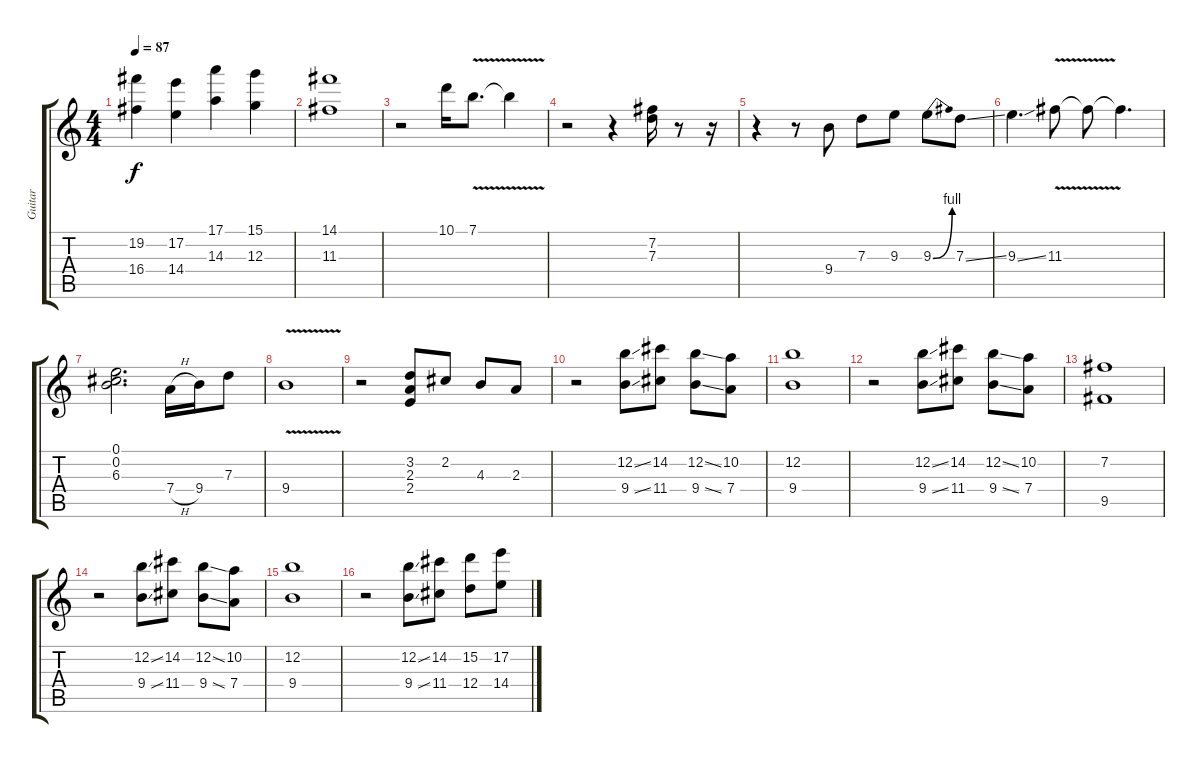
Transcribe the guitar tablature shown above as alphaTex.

\track ("Guitar" "Guitar") {instrument electricguitarclean}
\staff {score tabs}
\tuning (E4 B3 G3 D3 A2 E2) {hide}
\ts (4 4)
\tempo 87
\clef g2
\ks c
(19.2 16.4).4{dy f} (17.2 14.4).4 (17.1 14.3).4 (15.1 12.3).4 |
(14.1 11.3).1 |
r.2 10.1.16 7.1{v}.8{d} 7.1{t}.4 |
r.2 r.4 (7.2 7.3).16 r.8 r.16 |
r.4 r.8 9.4.8 7.3.8 9.3.8 9.3{be (bend 0 0 60 4)}.8 7.3{ss}.8 |
9.3{ss}.4{d} 11.3{v}.8 11.3{t}.8 11.3{t}.4{d} |
(0.1 0.2 6.3).2{d} 7.4{h}.16 9.4.16 7.3.8 |
9.4{v}.1 |
r.2 (3.2 2.3 2.4).8 2.2.8 4.3.8 2.3.8 |
r.2 (12.2{ss} 9.4{ss}).8 (14.2 11.4).8 (12.2{ss} 9.4{ss}).8 (10.2 7.4).8 |
(12.2 9.4).1 |
r.2 (12.2{ss} 9.4{ss}).8 (14.2 11.4).8 (12.2{ss} 9.4{ss}).8 (10.2 7.4).8 |
(7.2 9.5).1 |
r.2 (12.2{ss} 9.4{ss}).8 (14.2 11.4).8 (12.2{ss} 9.4{ss}).8 (10.2 7.4).8 |
(12.2 9.4).1 |
r.2 (12.2{ss} 9.4{ss}).8 (14.2 11.4).8 (15.2 12.4).8 (17.2 14.4).8
